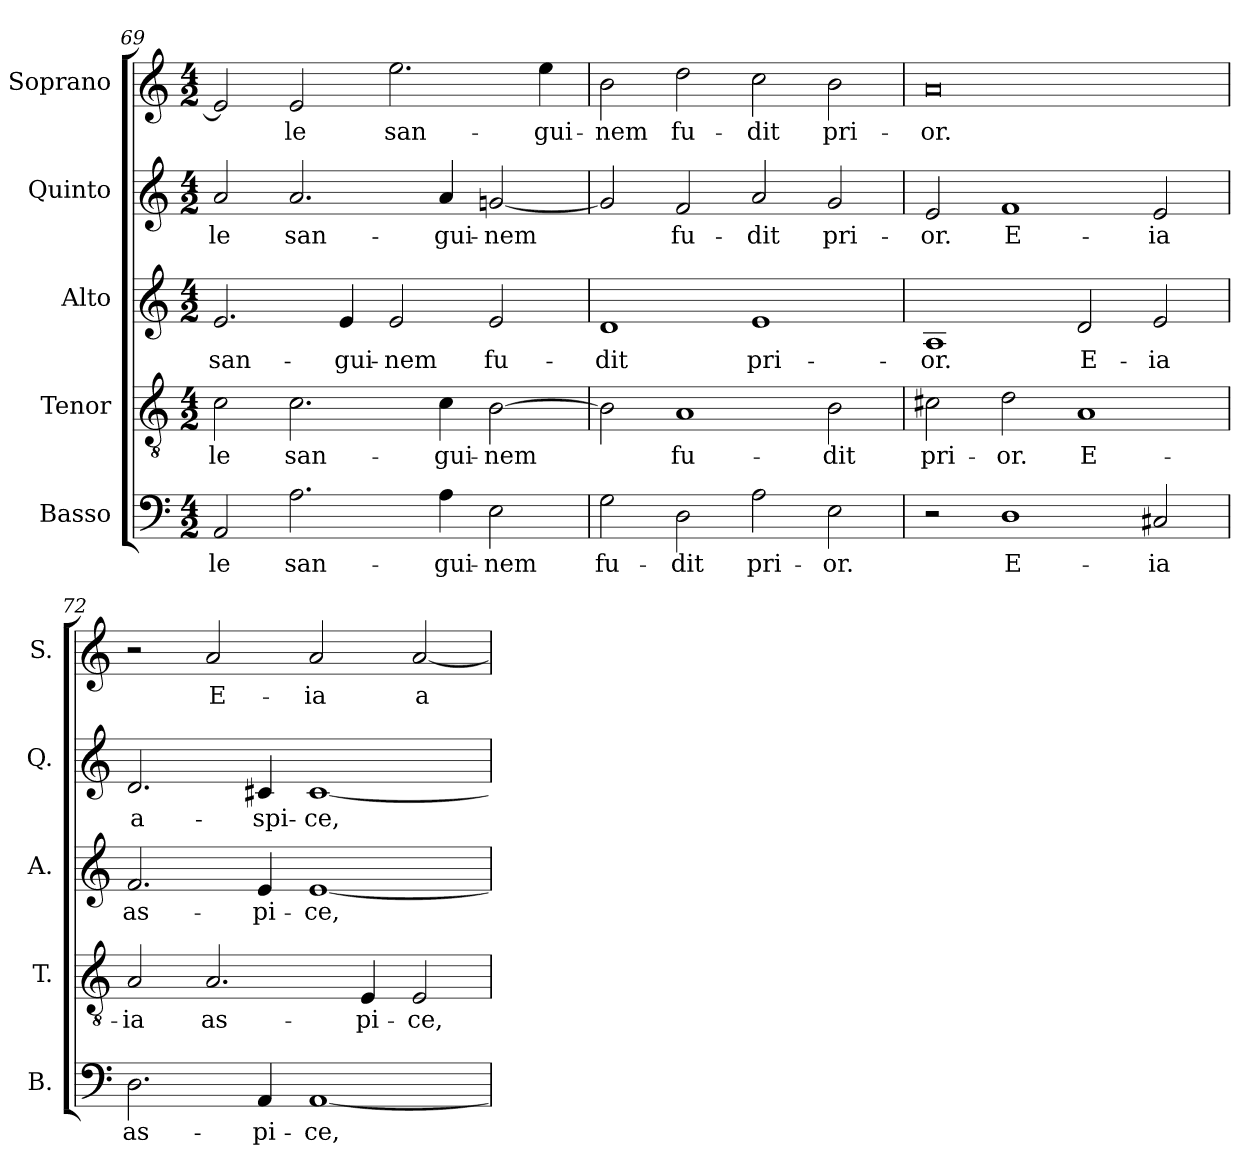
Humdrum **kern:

**kern	**text	**kern	**text	**kern	**text	**kern	**text	**kern	**text
*part5	*part5	*part4	*part4	*part3	*part3	*part2	*part2	*part1	*part1
*staff5	*staff5	*staff4	*staff4	*staff3	*staff3	*staff2	*staff2	*staff1	*staff1
*I"Basso	*	*I"Tenor	*	*I"Alto	*	*I"Quinto	*	*I"Soprano	*
*I'B.	*	*I'T.	*	*I'A.	*	*I'Q.	*	*I'S.	*
*clefF4	*	*clefGv2	*	*clefG2	*	*clefG2	*	*clefG2	*
*	*	*ITrd7c12	*	*	*	*	*	*	*
*k[]	*	*k[]	*	*k[]	*	*k[]	*	*k[]	*
*C:	*	*C:	*	*C:	*	*C:	*	*C:	*
*M4/2	*	*M4/2	*	*M4/2	*	*M4/2	*	*M4/2	*
=69	=69	=69	=69	=69	=69	=69	=69	=69	=69
!	!LO:LY:b:color=#000000	!	!	!	!	!	!	!	!
!	!	!	!LO:LY:b:color=#000000	!	!	!	!	!	!
!	!	!	!	!	!LO:LY:b:color=#000000	!	!	!	!
!	!	!	!	!	!	!	!LO:LY:b:color=#000000	!	!
2AAi/	-le	2Ci\	-le	2.ei/	san-	2ai/	-le	2ei/]	.
!	!LO:LY:b:color=#000000	!	!	!	!	!	!	!	!
!	!	!	!LO:LY:b:color=#000000	!	!	!	!	!	!
!	!	!	!	!	!	!	!LO:LY:b:color=#000000	!	!
!	!	!	!	!	!	!	!	!	!LO:LY:b:color=#000000
2.Ai\	san-	2.Ci\	san-	.	.	2.ai/	san-	2ei/	-le
!	!	!	!	!	!LO:LY:b:color=#000000	!	!	!	!
.	.	.	.	4ei/	-gui-	.	.	.	.
!	!	!	!	!	!LO:LY:b:color=#000000	!	!	!	!
!	!	!	!	!	!	!	!	!	!LO:LY:b:color=#000000
.	.	.	.	2ei/	-nem	.	.	2.eei\	san-
!	!LO:LY:b:color=#000000	!	!	!	!	!	!	!	!
!	!	!	!LO:LY:b:color=#000000	!	!	!	!	!	!
!	!	!	!	!	!	!	!LO:LY:b:color=#000000	!	!
4Ai\	-gui-	4Ci\	-gui-	.	.	4ai/	-gui-	.	.
!	!LO:LY:b:color=#000000	!	!	!	!	!	!	!	!
!	!	!	!LO:LY:b:color=#000000	!	!	!	!	!	!
!	!	!	!	!	!LO:LY:b:color=#000000	!	!	!	!
!	!	!	!	!	!	!	!LO:LY:b:color=#000000	!	!
2Ei\	-nem	[2BBi\	-nem	2ei/	fu-	[2gni/	-nem	.	.
!	!	!	!	!	!	!	!	!	!LO:LY:b:color=#000000
.	.	.	.	.	.	.	.	4eei\	-gui-
=70	=70	=70	=70	=70	=70	=70	=70	=70	=70
!	!LO:LY:b:color=#000000	!	!	!	!	!	!	!	!
!	!	!	!	!	!LO:LY:b:color=#000000	!	!	!	!
!	!	!	!	!	!	!	!	!	!LO:LY:b:color=#000000
2Gi\	fu-	2BBi\]	.	1di	-dit	2gi/]	.	2bi\	-nem
!	!LO:LY:b:color=#000000	!	!	!	!	!	!	!	!
!	!	!	!LO:LY:b:color=#000000	!	!	!	!	!	!
!	!	!	!	!	!	!	!LO:LY:b:color=#000000	!	!
!	!	!	!	!	!	!	!	!	!LO:LY:b:color=#000000
2Di\	-dit	1AAi	fu-	.	.	2fi/	fu-	2ddi\	fu-
!	!LO:LY:b:color=#000000	!	!	!	!	!	!	!	!
!	!	!	!	!	!LO:LY:b:color=#000000	!	!	!	!
!	!	!	!	!	!	!	!LO:LY:b:color=#000000	!	!
!	!	!	!	!	!	!	!	!	!LO:LY:b:color=#000000
2Ai\	pri-	.	.	1ei	pri-	2ai/	-dit	2cci\	-dit
!	!LO:LY:b:color=#000000	!	!	!	!	!	!	!	!
!	!	!	!LO:LY:b:color=#000000	!	!	!	!	!	!
!	!	!	!	!	!	!	!LO:LY:b:color=#000000	!	!
!	!	!	!	!	!	!	!	!	!LO:LY:b:color=#000000
2Ei\	-or.	2BBi\	-dit	.	.	2gi/	pri-	2bi\	pri-
=71	=71	=71	=71	=71	=71	=71	=71	=71	=71
!	!	!	!LO:LY:b:color=#000000	!	!	!	!	!	!
!	!	!	!	!	!LO:LY:b:color=#000000	!	!	!	!
!	!	!	!	!	!	!	!LO:LY:b:color=#000000	!	!
!	!	!	!	!	!	!	!	!	!LO:LY:b:color=#000000
2r	.	2C#Xi\	pri-	1Ai	-or.	2ei/	-or.	0ai	-or.
!	!LO:LY:b:color=#000000	!	!	!	!	!	!	!	!
!	!	!	!LO:LY:b:color=#000000	!	!	!	!	!	!
!	!	!	!	!	!	!	!LO:LY:b:color=#000000	!	!
1Di	E-	2Di\	-or.	.	.	1fi	E-	.	.
!	!	!	!LO:LY:b:color=#000000	!	!	!	!	!	!
!	!	!	!	!	!LO:LY:b:color=#000000	!	!	!	!
.	.	1AAi	E-	2di/	E-	.	.	.	.
!	!LO:LY:b:color=#000000	!	!	!	!	!	!	!	!
!	!	!	!	!	!LO:LY:b:color=#000000	!	!	!	!
!	!	!	!	!	!	!	!LO:LY:b:color=#000000	!	!
2C#Xi/	-ia	.	.	2ei/	-ia	2ei/	-ia	.	.
!!LO:PB:g=z
=72	=72	=72	=72	=72	=72	=72	=72	=72	=72
!	!LO:LY:b:color=#000000	!	!	!	!	!	!	!	!
!	!	!	!LO:LY:b:color=#000000	!	!	!	!	!	!
!	!	!	!	!	!LO:LY:b:color=#000000	!	!	!	!
!	!	!	!	!	!	!	!LO:LY:b:color=#000000	!	!
2.Di\	as-	2AAi/	-ia	2.fi/	as-	2.di/	a-	2r	.
!	!	!	!LO:LY:b:color=#000000	!	!	!	!	!	!
!	!	!	!	!	!	!	!	!	!LO:LY:b:color=#000000
.	.	2.AAi/	as-	.	.	.	.	2ai/	E-
!	!LO:LY:b:color=#000000	!	!	!	!	!	!	!	!
!	!	!	!	!	!LO:LY:b:color=#000000	!	!	!	!
!	!	!	!	!	!	!	!LO:LY:b:color=#000000	!	!
4AAi/	-pi-	.	.	4ei/	-pi-	4c#Xi/	-spi-	.	.
!	!LO:LY:b:color=#000000	!	!	!	!	!	!	!	!
!	!	!	!	!	!LO:LY:b:color=#000000	!	!	!	!
!	!	!	!	!	!	!	!LO:LY:b:color=#000000	!	!
!	!	!	!	!	!	!	!	!	!LO:LY:b:color=#000000
[1AAi	-ce,	.	.	[1ei	-ce,	[1c#i	-ce,	2ai/	-ia
!	!	!	!LO:LY:b:color=#000000	!	!	!	!	!	!
.	.	4EEi/	-pi-	.	.	.	.	.	.
!	!	!	!LO:LY:b:color=#000000	!	!	!	!	!	!
!	!	!	!	!	!	!	!	!	!LO:LY:b:color=#000000
.	.	2EEi/	-ce,	.	.	.	.	[2ai/	a-
=	=	=	=	=	=	=	=	=	=
*-	*-	*-	*-	*-	*-	*-	*-	*-	*-
